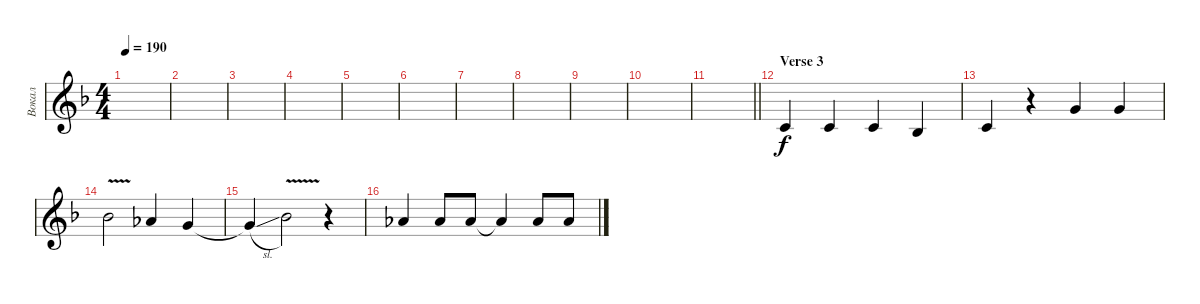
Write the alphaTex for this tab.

\track ("Вокал" "Вокал") {instrument trumpet}
\staff {score}
\tuning (E4 B3 G3 D3 A2 E2) {hide}
\ts (4 4)
\tempo 190
\clef g2
\ks dminor
|
|
|
|
|
|
|
|
|
|
\barLineRight lightlight
|
\section ("" "Verse 3")
1.2.4{dy f} 1.2.4 1.2.4 3.3{be (custom 0 0 15 4 29 4 39 0 60 0)}.4 |
1.2.4 r.4 8.2.4 8.2.4 |
6.1{v}.2 4.1.4 3.1.4 |
3.1{sl t}.4 6.1{v}.2 r.4 |
9.2.4 9.2.8 9.2.8 9.2{t}.4 9.2.8 9.2.8
